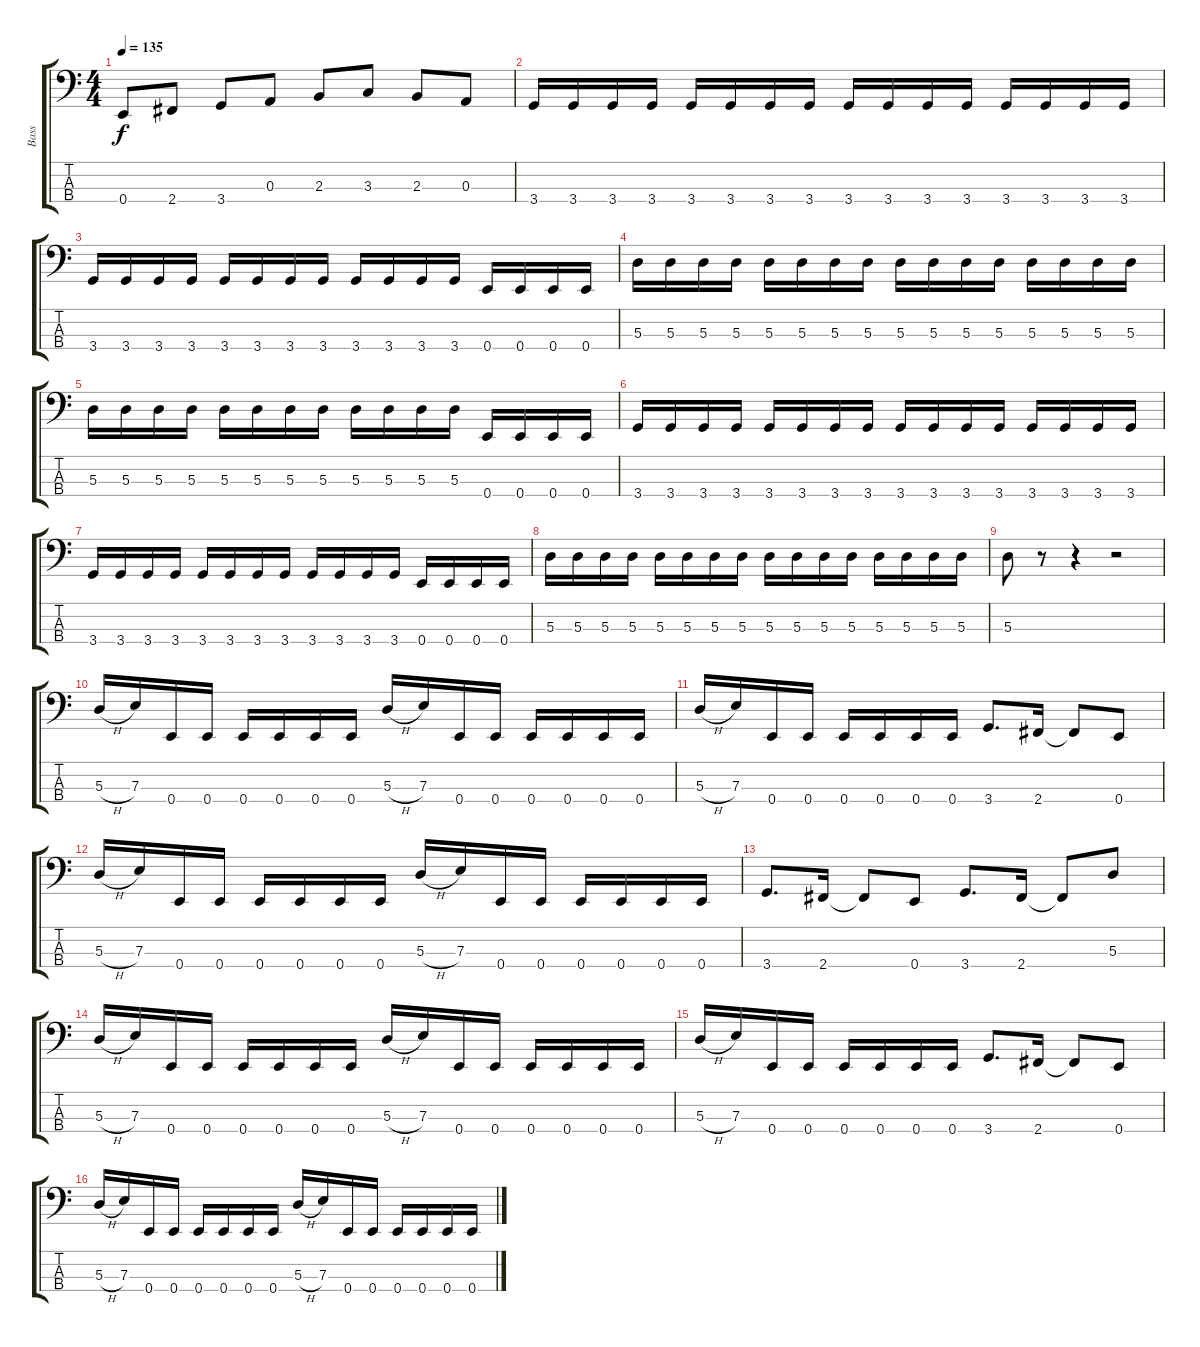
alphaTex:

\track ("Bass" "Bass") {instrument electricbasspick}
\staff {score tabs}
\tuning (G2 D2 A1 E1) {hide}
\ts (4 4)
\tempo 135
\clef f4
\ks c
0.4.8{dy f} 2.4.8 3.4.8 0.3.8 2.3.8 3.3.8 2.3.8 0.3.8 |
3.4.16 3.4.16 3.4.16 3.4.16 3.4.16 3.4.16 3.4.16 3.4.16 3.4.16 3.4.16 3.4.16 3.4.16 3.4.16 3.4.16 3.4.16 3.4.16 |
3.4.16 3.4.16 3.4.16 3.4.16 3.4.16 3.4.16 3.4.16 3.4.16 3.4.16 3.4.16 3.4.16 3.4.16 0.4.16 0.4.16 0.4.16 0.4.16 |
5.3.16 5.3.16 5.3.16 5.3.16 5.3.16 5.3.16 5.3.16 5.3.16 5.3.16 5.3.16 5.3.16 5.3.16 5.3.16 5.3.16 5.3.16 5.3.16 |
5.3.16 5.3.16 5.3.16 5.3.16 5.3.16 5.3.16 5.3.16 5.3.16 5.3.16 5.3.16 5.3.16 5.3.16 0.4.16 0.4.16 0.4.16 0.4.16 |
3.4.16 3.4.16 3.4.16 3.4.16 3.4.16 3.4.16 3.4.16 3.4.16 3.4.16 3.4.16 3.4.16 3.4.16 3.4.16 3.4.16 3.4.16 3.4.16 |
3.4.16 3.4.16 3.4.16 3.4.16 3.4.16 3.4.16 3.4.16 3.4.16 3.4.16 3.4.16 3.4.16 3.4.16 0.4.16 0.4.16 0.4.16 0.4.16 |
5.3.16 5.3.16 5.3.16 5.3.16 5.3.16 5.3.16 5.3.16 5.3.16 5.3.16 5.3.16 5.3.16 5.3.16 5.3.16 5.3.16 5.3.16 5.3.16 |
5.3.8 r.8 r.4 r.2 |
5.3{h}.16 7.3.16 0.4.16 0.4.16 0.4.16 0.4.16 0.4.16 0.4.16 5.3{h}.16 7.3.16 0.4.16 0.4.16 0.4.16 0.4.16 0.4.16 0.4.16 |
5.3{h}.16 7.3.16 0.4.16 0.4.16 0.4.16 0.4.16 0.4.16 0.4.16 3.4.8{d} 2.4.16 2.4{t}.8 0.4.8 |
5.3{h}.16 7.3.16 0.4.16 0.4.16 0.4.16 0.4.16 0.4.16 0.4.16 5.3{h}.16 7.3.16 0.4.16 0.4.16 0.4.16 0.4.16 0.4.16 0.4.16 |
3.4.8{d} 2.4.16 2.4{t}.8 0.4.8 3.4.8{d} 2.4.16 2.4{t}.8 5.3.8 |
5.3{h}.16 7.3.16 0.4.16 0.4.16 0.4.16 0.4.16 0.4.16 0.4.16 5.3{h}.16 7.3.16 0.4.16 0.4.16 0.4.16 0.4.16 0.4.16 0.4.16 |
5.3{h}.16 7.3.16 0.4.16 0.4.16 0.4.16 0.4.16 0.4.16 0.4.16 3.4.8{d} 2.4.16 2.4{t}.8 0.4.8 |
5.3{h}.16 7.3.16 0.4.16 0.4.16 0.4.16 0.4.16 0.4.16 0.4.16 5.3{h}.16 7.3.16 0.4.16 0.4.16 0.4.16 0.4.16 0.4.16 0.4.16
